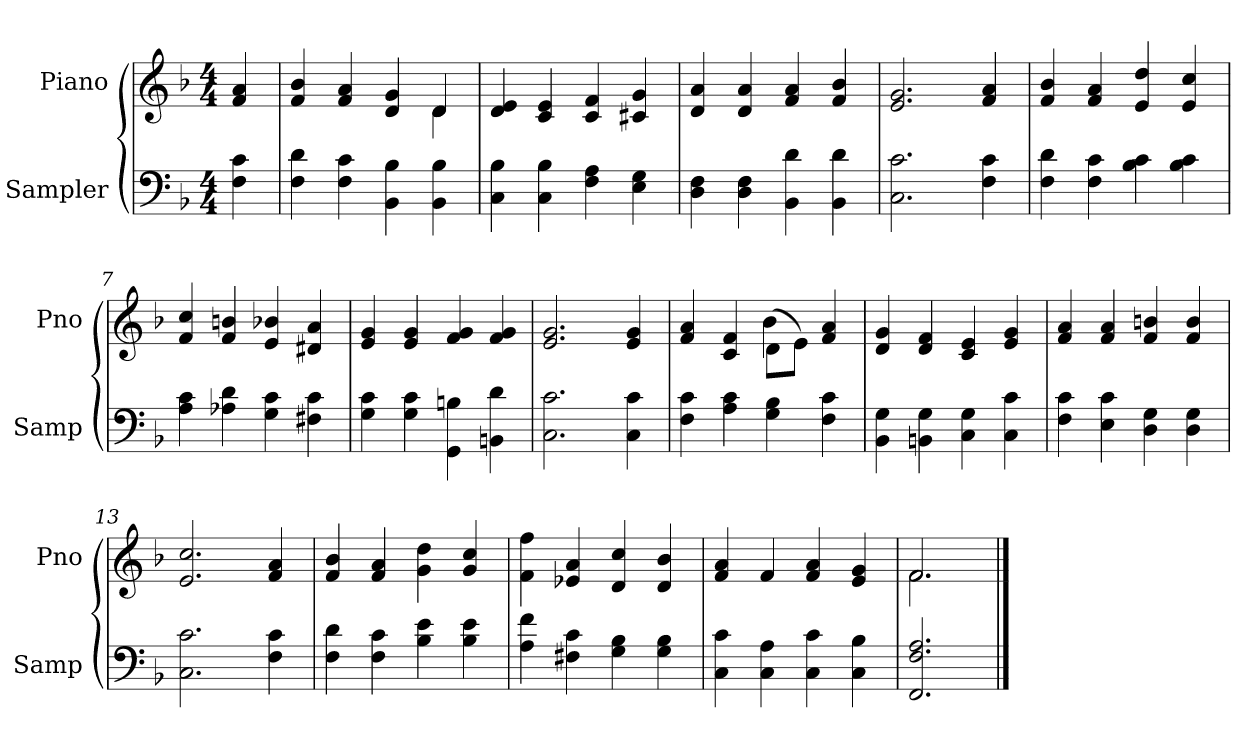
**kern	**kern
*part2	*part1
*staff2	*staff1
*I"Sampler	*I"Piano
*I'Samp	*I'Pno
*clefF4	*clefG2
*k[b-]	*k[b-]
*F:	*F:
*M4/4	*M4/4
=1	=1
4F 4c	4f 4a
=2	=2
*	*^
4F 4d	4f 4b-	2.ryy
4F 4c	4f 4a	.
4BB- 4B-	4d 4g	.
4BB- 4B-	4d/	4d
*	*v	*v
=3	=3
4C 4B-	4d 4e
4C 4B-	4c 4e
4F 4A	4c 4f
4E 4G	4c#X 4g
=4	=4
4D 4F	4d 4a
4D 4F	4d 4a
4BB- 4d	4f 4a
4BB- 4d	4f 4b-
=5	=5
2.C 2.c	2.e 2.g
4F 4c	4f 4a
=6	=6
4F 4d	4f 4b-
4F 4c	4f 4a
4B- 4c	4e 4dd
4B- 4c	4e 4cc
=7	=7
4A 4c	4f 4cc
4A-X 4d	4f 4bn
4G 4c	4e 4b-X
4F#X 4c	4d#X 4a
=8	=8
4G 4c	4e 4g
4G 4c	4e 4g
4GG 4Bn	4f 4g
4BBn 4d	4f 4g
=9	=9
2.C 2.c	2.e 2.g
4C 4c	4e 4g
=10	=10
*	*^
4F 4c	4f 4a	2ryy
4A 4c	4c 4f	.
4G 4B-	(8d\L	4b-
.	8e\J)	.
4F 4c	4f 4a	4ryy
*	*v	*v
=11	=11
4BB- 4G	4d 4g
4BBn 4G	4d 4f
4C 4G	4c 4e
4C 4c	4e 4g
=12	=12
4F 4c	4f 4a
4E 4c	4f 4a
4D 4G	4f 4bn
4D 4G	4f 4b
=13	=13
2.C 2.c	2.e 2.cc
4F 4c	4f 4a
=14	=14
4F 4d	4f 4b-
4F 4c	4f 4a
4B- 4e	4g 4dd
4B- 4e	4g 4cc
=15	=15
4A 4f	4f 4ff
4F#X 4c	4e-X 4a
4G 4B-	4d 4cc
4G 4B-	4d 4b-
=16	=16
4C 4c	4f 4a
4C 4A	4f
4C 4c	4f 4a
4C 4B-	4e 4g
=17	=17
*	*^
2.FF 2.F 2.A	2.f/	2.f
*	*v	*v
==	==
*-	*-
